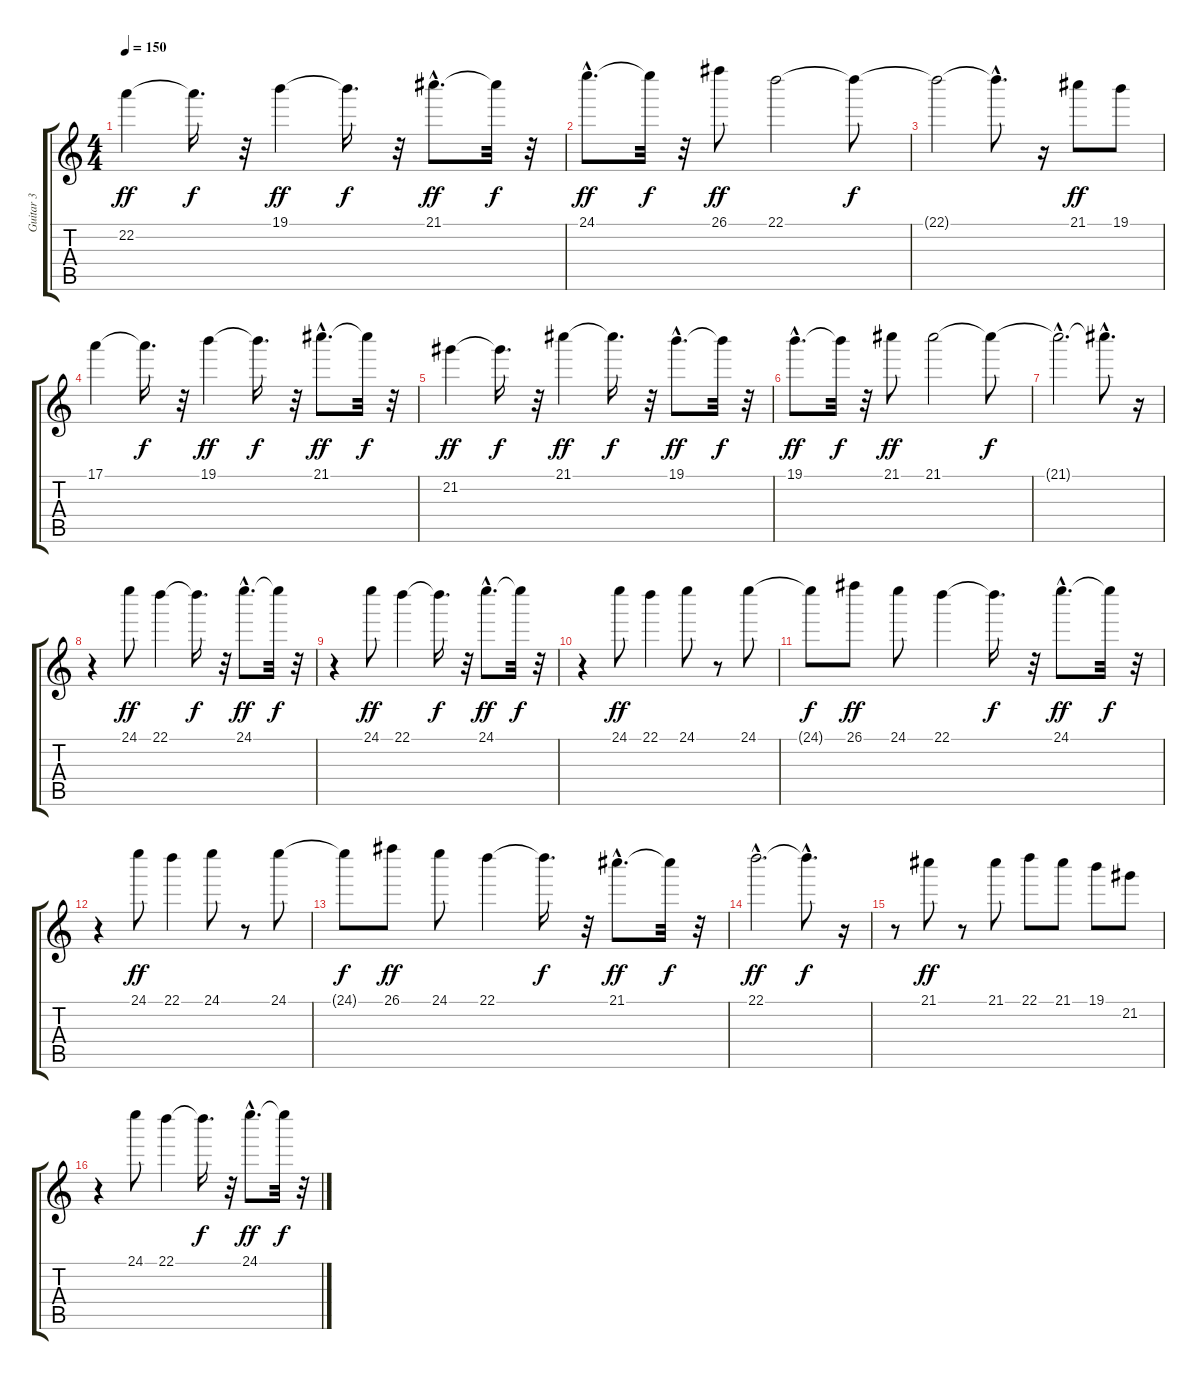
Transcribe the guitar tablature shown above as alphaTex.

\track ("Guitar 3" "Guitar 3") {instrument distortionguitar}
\staff {score tabs}
\tuning (E4 B3 G3 D3 A2 E2) {hide}
\ts (4 4)
\tempo 150
\clef g2
\ks c
22.2.4{dy ff} 22.2{t}.16{d dy f} r.32 19.1.4{dy ff} 19.1{t}.16{d dy f} r.32 21.1{hac}.8{d dy ff} 21.1{t}.32{dy f} r.32 |
24.1{hac}.8{d dy ff} 24.1{t}.32{dy f} r.32 26.1.8{dy ff} 22.1.2 22.1{t}.8{dy f} |
22.1{t}.2 22.1{hac t}.8{d} r.16 21.1.8{dy ff} 19.1.8 |
17.1.4 17.1{t}.16{d dy f} r.32 19.1.4{dy ff} 19.1{t}.16{d dy f} r.32 21.1{hac}.8{d dy ff} 21.1{t}.32{dy f} r.32 |
21.2.4{dy ff} 21.2{t}.16{d dy f} r.32 21.1.4{dy ff} 21.1{t}.16{d dy f} r.32 19.1{hac}.8{d dy ff} 19.1{t}.32{dy f} r.32 |
19.1{hac}.8{d dy ff} 19.1{t}.32{dy f} r.32 21.1.8{dy ff} 21.1.2 21.1{t}.8{dy f} |
21.1{hac t}.2{d} 21.1{hac t}.8{d} r.16 |
r.4 24.1.8{dy ff} 22.1.4 22.1{t}.16{d dy f} r.32 24.1{hac}.8{d dy ff} 24.1{t}.32{dy f} r.32 |
r.4 24.1.8{dy ff} 22.1.4 22.1{t}.16{d dy f} r.32 24.1{hac}.8{d dy ff} 24.1{t}.32{dy f} r.32 |
r.4 24.1.8{dy ff} 22.1.4 24.1.8 r.8 24.1.8 |
24.1{t}.8{dy f} 26.1.8{dy ff} 24.1.8 22.1.4 22.1{t}.16{d dy f} r.32 24.1{hac}.8{d dy ff} 24.1{t}.32{dy f} r.32 |
r.4 24.1.8{dy ff} 22.1.4 24.1.8 r.8 24.1.8 |
24.1{t}.8{dy f} 26.1.8{dy ff} 24.1.8 22.1.4 22.1{t}.16{d dy f} r.32 21.1{hac}.8{d dy ff} 21.1{t}.32{dy f} r.32 |
22.1{hac}.2{d dy ff} 22.1{hac t}.8{d dy f} r.16 |
r.8 21.1.8{dy ff} r.8 21.1.8 22.1.8 21.1.8 19.1.8 21.2.8 |
r.4 24.1.8 22.1.4 22.1{t}.16{d dy f} r.32 24.1{hac}.8{d dy ff} 24.1{t}.32{dy f} r.32
